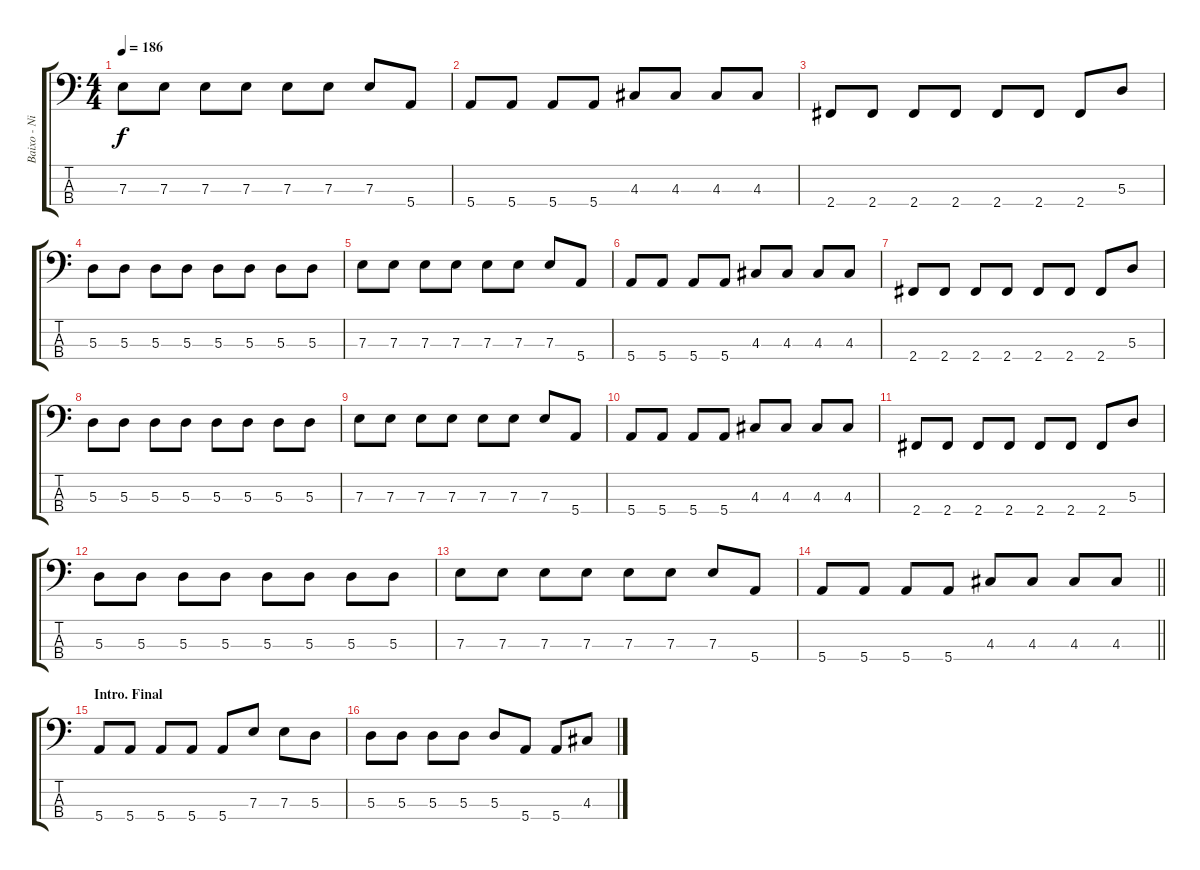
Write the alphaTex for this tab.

\track ("Baixo - Nikola" "Baixo - Ni") {instrument electricbasspick}
\staff {score tabs}
\tuning (G2 D2 A1 E1) {hide}
\ts (4 4)
\tempo 186
\clef f4
\ks c
7.3.8{dy f} 7.3.8 7.3.8 7.3.8 7.3.8 7.3.8 7.3.8 5.4.8 |
5.4.8 5.4.8 5.4.8 5.4.8 4.3.8 4.3.8 4.3.8 4.3.8 |
2.4.8 2.4.8 2.4.8 2.4.8 2.4.8 2.4.8 2.4.8 5.3.8 |
5.3.8 5.3.8 5.3.8 5.3.8 5.3.8 5.3.8 5.3.8 5.3.8 |
7.3.8 7.3.8 7.3.8 7.3.8 7.3.8 7.3.8 7.3.8 5.4.8 |
5.4.8 5.4.8 5.4.8 5.4.8 4.3.8 4.3.8 4.3.8 4.3.8 |
2.4.8 2.4.8 2.4.8 2.4.8 2.4.8 2.4.8 2.4.8 5.3.8 |
5.3.8 5.3.8 5.3.8 5.3.8 5.3.8 5.3.8 5.3.8 5.3.8 |
7.3.8 7.3.8 7.3.8 7.3.8 7.3.8 7.3.8 7.3.8 5.4.8 |
5.4.8 5.4.8 5.4.8 5.4.8 4.3.8 4.3.8 4.3.8 4.3.8 |
2.4.8 2.4.8 2.4.8 2.4.8 2.4.8 2.4.8 2.4.8 5.3.8 |
5.3.8 5.3.8 5.3.8 5.3.8 5.3.8 5.3.8 5.3.8 5.3.8 |
7.3.8 7.3.8 7.3.8 7.3.8 7.3.8 7.3.8 7.3.8 5.4.8 |
\barLineRight lightlight
5.4.8 5.4.8 5.4.8 5.4.8 4.3.8 4.3.8 4.3.8 4.3.8 |
\section ("" "Intro. Final")
5.4.8 5.4.8 5.4.8 5.4.8 5.4.8 7.3.8 7.3.8 5.3.8 |
5.3.8 5.3.8 5.3.8 5.3.8 5.3.8 5.4.8 5.4.8 4.3.8
